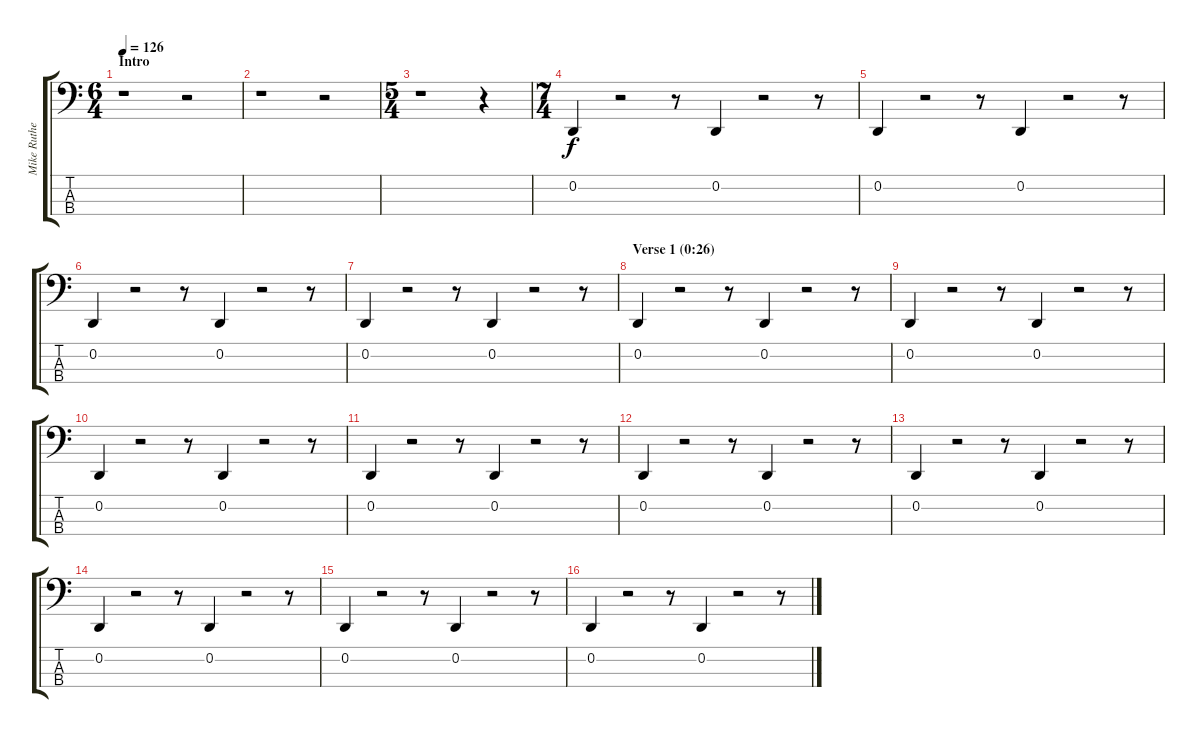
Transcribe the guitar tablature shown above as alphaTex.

\track ("Mike Rutherford (bass pedal)" "Mike Ruthe") {instrument lead2sawtooth}
\staff {score tabs}
\tuning (G2 D2 A1 D1) {hide}
\ts (6 4)
\section ("" "Intro")
\tempo 126
\clef f4
\ks c
r.1{dy f instrument lead2sawtooth} r.2 |
r.1 r.2 |
\ts (5 4)
r.1 r.4 |
\ts (7 4)
0.2.4 r.2 r.8 0.2.4 r.2 r.8 |
0.2.4 r.2 r.8 0.2.4 r.2 r.8 |
0.2.4 r.2 r.8 0.2.4 r.2 r.8 |
0.2.4 r.2 r.8 0.2.4 r.2 r.8 |
\section ("" "Verse 1 (0:26)")
0.2.4 r.2 r.8 0.2.4 r.2 r.8 |
0.2.4 r.2 r.8 0.2.4 r.2 r.8 |
0.2.4 r.2 r.8 0.2.4 r.2 r.8 |
0.2.4 r.2 r.8 0.2.4 r.2 r.8 |
0.2.4 r.2 r.8 0.2.4 r.2 r.8 |
0.2.4 r.2 r.8 0.2.4 r.2 r.8 |
0.2.4 r.2 r.8 0.2.4 r.2 r.8 |
0.2.4 r.2 r.8 0.2.4 r.2 r.8 |
0.2.4 r.2 r.8 0.2.4 r.2 r.8
